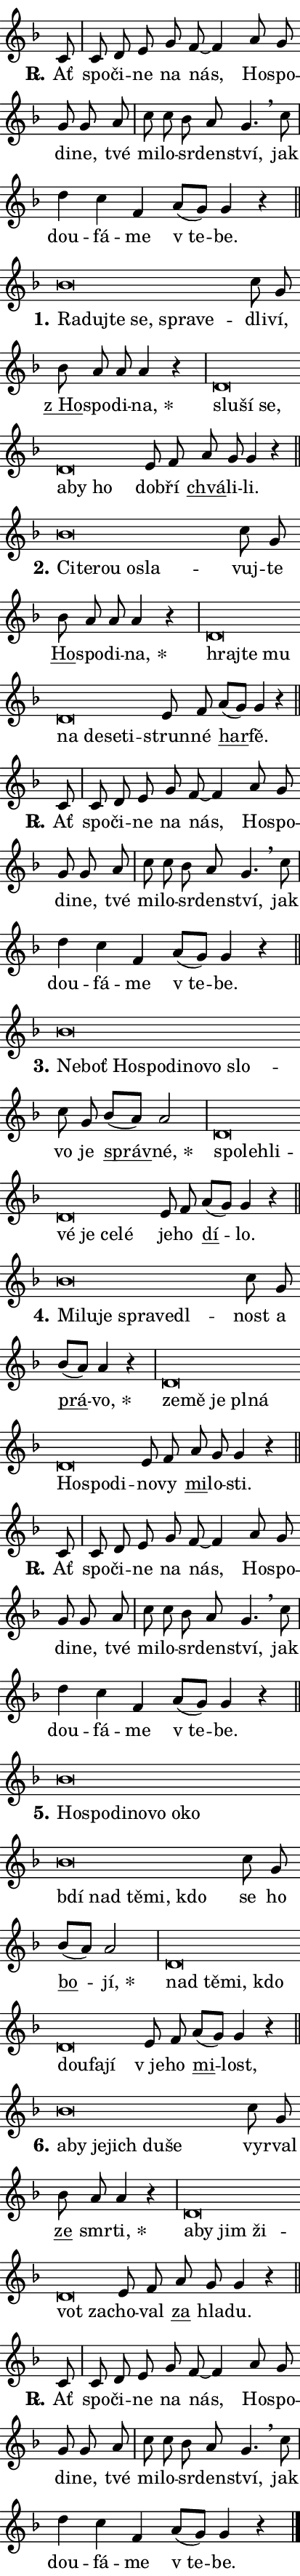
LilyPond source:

\version "2.24.0"
\header { tagline = "" }
\paper {
  indent = 0\cm
  top-margin = 0\cm
  right-margin = 0\cm
  bottom-margin = 0\cm
  left-margin = 0\cm
  paper-width = 7\cm
  page-breaking = #ly:one-page-breaking
  system-system-spacing.basic-distance = #11
  score-system-spacing.basic-distance = #11
  ragged-last = ##f
}


%% Author: Thomas Morley
%% https://lists.gnu.org/archive/html/lilypond-user/2020-05/msg00002.html
#(define (line-position grob)
"Returns position of @var[grob} in current system:
   @code{'start}, if at first time-step
   @code{'end}, if at last time-step
   @code{'middle} otherwise
"
  (let* ((col (ly:item-get-column grob))
         (ln (ly:grob-object col 'left-neighbor))
         (rn (ly:grob-object col 'right-neighbor))
         (col-to-check-left (if (ly:grob? ln) ln col))
         (col-to-check-right (if (ly:grob? rn) rn col))
         (break-dir-left
           (and
             (ly:grob-property col-to-check-left 'non-musical #f)
             (ly:item-break-dir col-to-check-left)))
         (break-dir-right
           (and
             (ly:grob-property col-to-check-right 'non-musical #f)
             (ly:item-break-dir col-to-check-right))))
        (cond ((eqv? 1 break-dir-left) 'start)
              ((eqv? -1 break-dir-right) 'end)
              (else 'middle))))

#(define (tranparent-at-line-position vctor)
  (lambda (grob)
  "Relying on @code{line-position} select the relevant enry from @var{vctor}.
Used to determine transparency,"
    (case (line-position grob)
      ((end) (not (vector-ref vctor 0)))
      ((middle) (not (vector-ref vctor 1)))
      ((start) (not (vector-ref vctor 2))))))

noteHeadBreakVisibility =
#(define-music-function (break-visibility)(vector?)
"Makes @code{NoteHead}s transparent relying on @var{break-visibility}"
#{
  \override NoteHead.transparent =
    #(tranparent-at-line-position break-visibility)
#})

#(define delete-ledgers-for-transparent-note-heads
  (lambda (grob)
    "Reads whether a @code{NoteHead} is transparent.
If so this @code{NoteHead} is removed from @code{'note-heads} from
@var{grob}, which is supposed to be @code{LedgerLineSpanner}.
As a result ledgers are not printed for this @code{NoteHead}"
    (let* ((nhds-array (ly:grob-object grob 'note-heads))
           (nhds-list
             (if (ly:grob-array? nhds-array)
                 (ly:grob-array->list nhds-array)
                 '()))
           ;; Relies on the transparent-property being done before
           ;; Staff.LedgerLineSpanner.after-line-breaking is executed.
           ;; This is fragile ...
           (to-keep
             (remove
               (lambda (nhd)
                 (ly:grob-property nhd 'transparent #f))
               nhds-list)))
      ;; TODO find a better method to iterate over grob-arrays, similiar
      ;; to filter/remove etc for lists
      ;; For now rebuilt from scratch
      (set! (ly:grob-object grob 'note-heads)  '())
      (for-each
        (lambda (nhd)
          (ly:pointer-group-interface::add-grob grob 'note-heads nhd))
        to-keep))))

hideNotes = {
  \noteHeadBreakVisibility #begin-of-line-visible
}
unHideNotes = {
  \noteHeadBreakVisibility #all-visible
}

% work-around for resetting accidentals
% https://lilypond.org/doc/v2.23/Documentation/notation/displaying-rhythms#unmetered-music
cadenzaMeasure = {
  \cadenzaOff
  \partial 1024 s1024
  \cadenzaOn
}

#(define-markup-command (accent layout props text) (markup?)
  "Underline accented syllable"
  (interpret-markup layout props
    #{\markup \override #'(offset . 4.3) \underline { #text }#}))

responsum = \markup \concat {
  "R" \hspace #-1.05 \path #0.1 #'((moveto 0 0.07) (lineto 0.9 0.8)) \hspace #0.05 "."
}

\layout {
    \context {
        \Staff
        \remove "Time_signature_engraver"
        \override LedgerLineSpanner.after-line-breaking = #delete-ledgers-for-transparent-note-heads
    }
    \context {
        \Voice {
            \override NoteHead.output-attributes = #'((class . "notehead"))
            \override Hairpin.height = #0.55
        }
    }
    \context {
        \Lyrics {
            \override StanzaNumber.output-attributes = #'((class . "stanzanumber"))
            \override LyricSpace.minimum-distance = #0.9
            \override LyricText.font-name = #"TeX Gyre Schola"
            \override LyricText.font-size = 1
            \override StanzaNumber.font-name = #"TeX Gyre Schola Bold"
            \override StanzaNumber.font-size = 1
        }
    }
}

% magnetic-lyrics.ily
%
%   written by
%     Jean Abou Samra <jean@abou-samra.fr>
%     Werner Lemberg <wl@gnu.org>
%
%   adapted by
%     Jiri Hon <jiri.hon@gmail.com>
%
% Version 2022-Apr-15

% https://www.mail-archive.com/lilypond-user@gnu.org/msg149350.html

#(define (Left_hyphen_pointer_engraver context)
   "Collect syllable-hyphen-syllable occurrences in lyrics and store
them in properties.  This engraver only looks to the left.  For
example, if the lyrics input is @code{foo -- bar}, it does the
following.

@itemize @bullet
@item
Set the @code{text} property of the @code{LyricHyphen} grob between
@q{foo} and @q{bar} to @code{foo}.

@item
Set the @code{left-hyphen} property of the @code{LyricText} grob with
text @q{foo} to the @code{LyricHyphen} grob between @q{foo} and
@q{bar}.
@end itemize

Use this auxiliary engraver in combination with the
@code{lyric-@/text::@/apply-@/magnetic-@/offset!} hook."
   (let ((hyphen #f)
         (text #f))
     (make-engraver
      (acknowledgers
       ((lyric-syllable-interface engraver grob source-engraver)
        (set! text grob)))
      (end-acknowledgers
       ((lyric-hyphen-interface engraver grob source-engraver)
        ;(when (not (grob::has-interface grob 'lyric-space-interface))
          (set! hyphen grob)));)
      ((stop-translation-timestep engraver)
       (when (and text hyphen)
         (ly:grob-set-object! text 'left-hyphen hyphen))
       (set! text #f)
       (set! hyphen #f)))))

#(define (lyric-text::apply-magnetic-offset! grob)
   "If the space between two syllables is less than the value in
property @code{LyricText@/.details@/.squash-threshold}, move the right
syllable to the left so that it gets concatenated with the left
syllable.

Use this function as a hook for
@code{LyricText@/.after-@/line-@/breaking} if the
@code{Left_@/hyphen_@/pointer_@/engraver} is active."
   (let ((hyphen (ly:grob-object grob 'left-hyphen #f)))
     (when hyphen
       (let ((left-text (ly:spanner-bound hyphen LEFT)))
         (when (grob::has-interface left-text 'lyric-syllable-interface)
           (let* ((common (ly:grob-common-refpoint grob left-text X))
                  (this-x-ext (ly:grob-extent grob common X))
                  (left-x-ext
                   (begin
                     ;; Trigger magnetism for left-text.
                     (ly:grob-property left-text 'after-line-breaking)
                     (ly:grob-extent left-text common X)))
                  ;; `delta` is the gap width between two syllables.
                  (delta (- (interval-start this-x-ext)
                            (interval-end left-x-ext)))
                  (details (ly:grob-property grob 'details))
                  (threshold (assoc-get 'squash-threshold details 0.2)))
             (when (< delta threshold)
               (let* (;; We have to manipulate the input text so that
                      ;; ligatures crossing syllable boundaries are not
                      ;; disabled.  For languages based on the Latin
                      ;; script this is essentially a beautification.
                      ;; However, for non-Western scripts it can be a
                      ;; necessity.
                      (lt (ly:grob-property left-text 'text))
                      (rt (ly:grob-property grob 'text))
                      (is-space (grob::has-interface hyphen 'lyric-space-interface))
                      (space (if is-space " " ""))
                      (space-markup (grob-interpret-markup grob " "))
                      (space-size (interval-length (ly:stencil-extent space-markup X)))
                      (extra-delta (if is-space space-size 0))
                      ;; Append new syllable.
                      (ltrt-space (if (and (string? lt) (string? rt))
                                (string-append lt space rt)
                                (make-concat-markup (list lt space rt))))
                      ;; Right-align `ltrt` to the right side.
                      (ltrt-space-markup (grob-interpret-markup
                               grob
                               (make-translate-markup
                                (cons (interval-length this-x-ext) 0)
                                (make-right-align-markup ltrt-space)))))
                 (begin
                   ;; Don't print `left-text`.
                   (ly:grob-set-property! left-text 'stencil #f)
                   ;; Set text and stencil (which holds all collected
                   ;; syllables so far) and shift it to the left.
                   (ly:grob-set-property! grob 'text ltrt-space)
                   (ly:grob-set-property! grob 'stencil ltrt-space-markup)
                   (ly:grob-translate-axis! grob (- (- delta extra-delta)) X))))))))))


#(define (lyric-hyphen::displace-bounds-first grob)
   ;; Make very sure this callback isn't triggered too early.
   (let ((left (ly:spanner-bound grob LEFT))
         (right (ly:spanner-bound grob RIGHT)))
     (ly:grob-property left 'after-line-breaking)
     (ly:grob-property right 'after-line-breaking)
     (ly:lyric-hyphen::print grob)))

squashThreshold = #0.4

\layout {
  \context {
    \Lyrics
    \consists #Left_hyphen_pointer_engraver
    \override LyricText.after-line-breaking =
      #lyric-text::apply-magnetic-offset!
    \override LyricHyphen.stencil = #lyric-hyphen::displace-bounds-first
    \override LyricText.details.squash-threshold = \squashThreshold
    \override LyricHyphen.minimum-distance = 0
    \override LyricHyphen.minimum-length = \squashThreshold
  }
}

squash = \override LyricText.details.squash-threshold = 9999
unSquash = \override LyricText.details.squash-threshold = \squashThreshold

left = \override LyricText.self-alignment-X = #LEFT
unLeft = \revert LyricText.self-alignment-X

starOffset = #(lambda (grob) 
                (let ((x_offset (ly:self-alignment-interface::aligned-on-x-parent grob)))
                  (if (= x_offset 0) 0 (+ x_offset 1.2))))

star = #(define-music-function (syllable)(string?)
"Append star separator at the end of a syllable"
#{
  \once \override LyricText.X-offset = #starOffset
  \lyricmode { \markup {
    #syllable
    \override #'((font-name . "TeX Gyre Schola Bold")) \hspace #0.2 \lower #0.65 \larger "*"
  } }
#})

starAccent = #(define-music-function (syllable)(string?)
"Append star separator at the end of a syllable and make accent"
#{
  \once \override LyricText.X-offset = #starOffset
  \lyricmode { \markup {
    \accent #syllable
    \override #'((font-name . "TeX Gyre Schola Bold")) \hspace #0.2 \lower #0.65 \larger "*"
  } }
#})

breath = #(define-music-function (syllable)(string?)
"Append breathing indicator at the end of a syllable"
#{
  \lyricmode { \markup { #syllable "+" } }
#})

optionalBreath = #(define-music-function (syllable)(string?)
"Append optional breathing indicator at the end of a syllable"
#{
  \lyricmode { \markup { #syllable "(+)" } }
#})


\score {
    <<
        \new Voice = "melody" { \cadenzaOn \key f \major \relative { c'8 \cadenzaMeasure \bar "|" c d e \bar "" g f~ f4 \bar "" a8 g \bar "" g g a \cadenzaMeasure \bar "|" c c \bar "" bes a g4. \breathe c8 \cadenzaMeasure \bar "|" d4 c \bar "" f, a8[( g)] g4 r \cadenzaMeasure \bar "||" \break } }
        \new Lyrics \lyricsto "melody" { \lyricmode { \set stanza = \responsum
Ať spo -- či -- ne na nás, Ho -- spo -- di -- ne, tvé mi -- lo -- sr -- den -- ství, jak dou -- fá -- me "v te" -- be. } }
    >>
    \layout {}
}

\score {
    <<
        \new Voice = "melody" { \cadenzaOn \key f \major \relative { bes'\breve*1/16 \hideNotes \breve*1/16 \bar "" \breve*1/16 \bar "" \breve*1/16 \bar "" \breve*1/16 \breve*1/16 \bar "" \unHideNotes c8 g \bar "" bes a a a4 r \cadenzaMeasure \bar "|" d,\breve*1/16 \hideNotes \breve*1/16 \bar "" \breve*1/16 \bar "" \breve*1/16 \bar "" \breve*1/16 \breve*1/16 \bar "" \unHideNotes e8 f \bar "" a g g4 r \cadenzaMeasure \bar "||" \break } }
        \new Lyrics \lyricsto "melody" { \lyricmode { \set stanza = "1."
\left Ra -- \squash duj -- te se, spra -- ve -- \unLeft \unSquash dli -- ví, \markup \accent "z Ho" -- spo -- di -- \star na, \left slu -- \squash ší se, a -- by ho \unLeft \unSquash dob -- ří \markup \accent chvá -- li -- li. } }
    >>
    \layout {}
}

\score {
    <<
        \new Voice = "melody" { \cadenzaOn \key f \major \relative { bes'\breve*1/16 \hideNotes \breve*1/16 \bar "" \breve*1/16 \bar "" \breve*1/16 \breve*1/16 \bar "" \unHideNotes c8 g \bar "" bes a a a4 r \cadenzaMeasure \bar "|" d,\breve*1/16 \hideNotes \breve*1/16 \bar "" \breve*1/16 \bar "" \breve*1/16 \bar "" \breve*1/16 \bar "" \breve*1/16 \breve*1/16 \bar "" \unHideNotes e8 f \bar "" a[( g)] g4 r \cadenzaMeasure \bar "||" \break } }
        \new Lyrics \lyricsto "melody" { \lyricmode { \set stanza = "2."
\left Ci -- \squash te -- rou o -- sla -- \unLeft \unSquash vuj -- te \markup \accent Ho -- spo -- di -- \star na, \left hraj -- \squash te mu na de -- se -- ti -- \unLeft \unSquash strun -- né \markup \accent har -- fě. } }
    >>
    \layout {}
}

\score {
    <<
        \new Voice = "melody" { \cadenzaOn \key f \major \relative { c'8 \cadenzaMeasure \bar "|" c d e \bar "" g f~ f4 \bar "" a8 g \bar "" g g a \cadenzaMeasure \bar "|" c c \bar "" bes a g4. \breathe c8 \cadenzaMeasure \bar "|" d4 c \bar "" f, a8[( g)] g4 r \cadenzaMeasure \bar "||" \break } }
        \new Lyrics \lyricsto "melody" { \lyricmode { \set stanza = \responsum
Ať spo -- či -- ne na nás, Ho -- spo -- di -- ne, tvé mi -- lo -- sr -- den -- ství, jak dou -- fá -- me "v te" -- be. } }
    >>
    \layout {}
}

\score {
    <<
        \new Voice = "melody" { \cadenzaOn \key f \major \relative { bes'\breve*1/16 \hideNotes \breve*1/16 \bar "" \breve*1/16 \bar "" \breve*1/16 \bar "" \breve*1/16 \bar "" \breve*1/16 \bar "" \breve*1/16 \breve*1/16 \bar "" \unHideNotes c8 g \bar "" bes[( a)] a2 \cadenzaMeasure \bar "|" d,\breve*1/16 \hideNotes \breve*1/16 \bar "" \breve*1/16 \bar "" \breve*1/16 \bar "" \breve*1/16 \bar "" \breve*1/16 \breve*1/16 \bar "" \unHideNotes e8 f \bar "" a[( g)] g4 r \cadenzaMeasure \bar "||" \break } }
        \new Lyrics \lyricsto "melody" { \lyricmode { \set stanza = "3."
\left Ne -- \squash boť Ho -- spo -- di -- no -- vo slo -- \unLeft \unSquash vo je \markup \accent správ -- \star né, \left spo -- \squash leh -- li -- vé je ce -- lé \unLeft \unSquash je -- ho \markup \accent dí -- lo. } }
    >>
    \layout {}
}

\score {
    <<
        \new Voice = "melody" { \cadenzaOn \key f \major \relative { bes'\breve*1/16 \hideNotes \breve*1/16 \bar "" \breve*1/16 \bar "" \breve*1/16 \bar "" \breve*1/16 \breve*1/16 \bar "" \unHideNotes c8 g \bar "" bes[( a)] a4 r \cadenzaMeasure \bar "|" d,\breve*1/16 \hideNotes \breve*1/16 \bar "" \breve*1/16 \bar "" \breve*1/16 \bar "" \breve*1/16 \bar "" \breve*1/16 \bar "" \breve*1/16 \breve*1/16 \bar "" \unHideNotes e8 f \bar "" a g g4 r \cadenzaMeasure \bar "||" \break } }
        \new Lyrics \lyricsto "melody" { \lyricmode { \set stanza = "4."
\left Mi -- \squash lu -- je spra -- ve -- dl -- \unLeft \unSquash nost a \markup \accent prá -- \star vo, \left ze -- \squash mě je pl -- ná Ho -- spo -- di -- \unLeft \unSquash no -- vy \markup \accent mi -- lo -- sti. } }
    >>
    \layout {}
}

\score {
    <<
        \new Voice = "melody" { \cadenzaOn \key f \major \relative { c'8 \cadenzaMeasure \bar "|" c d e \bar "" g f~ f4 \bar "" a8 g \bar "" g g a \cadenzaMeasure \bar "|" c c \bar "" bes a g4. \breathe c8 \cadenzaMeasure \bar "|" d4 c \bar "" f, a8[( g)] g4 r \cadenzaMeasure \bar "||" \break } }
        \new Lyrics \lyricsto "melody" { \lyricmode { \set stanza = \responsum
Ať spo -- či -- ne na nás, Ho -- spo -- di -- ne, tvé mi -- lo -- sr -- den -- ství, jak dou -- fá -- me "v te" -- be. } }
    >>
    \layout {}
}

\score {
    <<
        \new Voice = "melody" { \cadenzaOn \key f \major \relative { bes'\breve*1/16 \hideNotes \breve*1/16 \bar "" \breve*1/16 \bar "" \breve*1/16 \bar "" \breve*1/16 \bar "" \breve*1/16 \bar "" \breve*1/16 \bar "" \breve*1/16 \bar "" \breve*1/16 \bar "" \breve*1/16 \bar "" \breve*1/16 \breve*1/16 \bar "" \unHideNotes c8 g \bar "" bes[( a)] a2 \cadenzaMeasure \bar "|" d,\breve*1/16 \hideNotes \breve*1/16 \bar "" \breve*1/16 \bar "" \breve*1/16 \bar "" \breve*1/16 \bar "" \breve*1/16 \breve*1/16 \bar "" \unHideNotes e8 f \bar "" a[( g)] g4 r \cadenzaMeasure \bar "||" \break } }
        \new Lyrics \lyricsto "melody" { \lyricmode { \set stanza = "5."
\left Ho -- \squash spo -- di -- no -- vo o -- ko bdí nad tě -- mi, kdo \unLeft \unSquash se ho \markup \accent bo -- \star jí, \left nad \squash tě -- mi, kdo dou -- fa -- jí \unLeft \unSquash "v je" -- ho \markup \accent mi -- lost, } }
    >>
    \layout {}
}

\score {
    <<
        \new Voice = "melody" { \cadenzaOn \key f \major \relative { bes'\breve*1/16 \hideNotes \breve*1/16 \bar "" \breve*1/16 \bar "" \breve*1/16 \bar "" \breve*1/16 \breve*1/16 \bar "" \unHideNotes c8 g \bar "" bes a a4 r \cadenzaMeasure \bar "|" d,\breve*1/16 \hideNotes \breve*1/16 \bar "" \breve*1/16 \bar "" \breve*1/16 \bar "" \breve*1/16 \breve*1/16 \bar "" \unHideNotes e8 f \bar "" a g g4 r \cadenzaMeasure \bar "||" \break } }
        \new Lyrics \lyricsto "melody" { \lyricmode { \set stanza = "6."
\left a -- \squash by je -- jich du -- še \unLeft \unSquash vy -- rval \markup \accent ze smr -- \star ti, \left a -- \squash by jim ži -- vot za -- \unLeft \unSquash cho -- val \markup \accent za hla -- du. } }
    >>
    \layout {}
}

\score {
    <<
        \new Voice = "melody" { \cadenzaOn \key f \major \relative { c'8 \cadenzaMeasure \bar "|" c d e \bar "" g f~ f4 \bar "" a8 g \bar "" g g a \cadenzaMeasure \bar "|" c c \bar "" bes a g4. \breathe c8 \cadenzaMeasure \bar "|" d4 c \bar "" f, a8[( g)] g4 r \cadenzaMeasure \bar "||" \break } \bar "|." }
        \new Lyrics \lyricsto "melody" { \lyricmode { \set stanza = \responsum
Ať spo -- či -- ne na nás, Ho -- spo -- di -- ne, tvé mi -- lo -- sr -- den -- ství, jak dou -- fá -- me "v te" -- be. } }
    >>
    \layout {}
}
